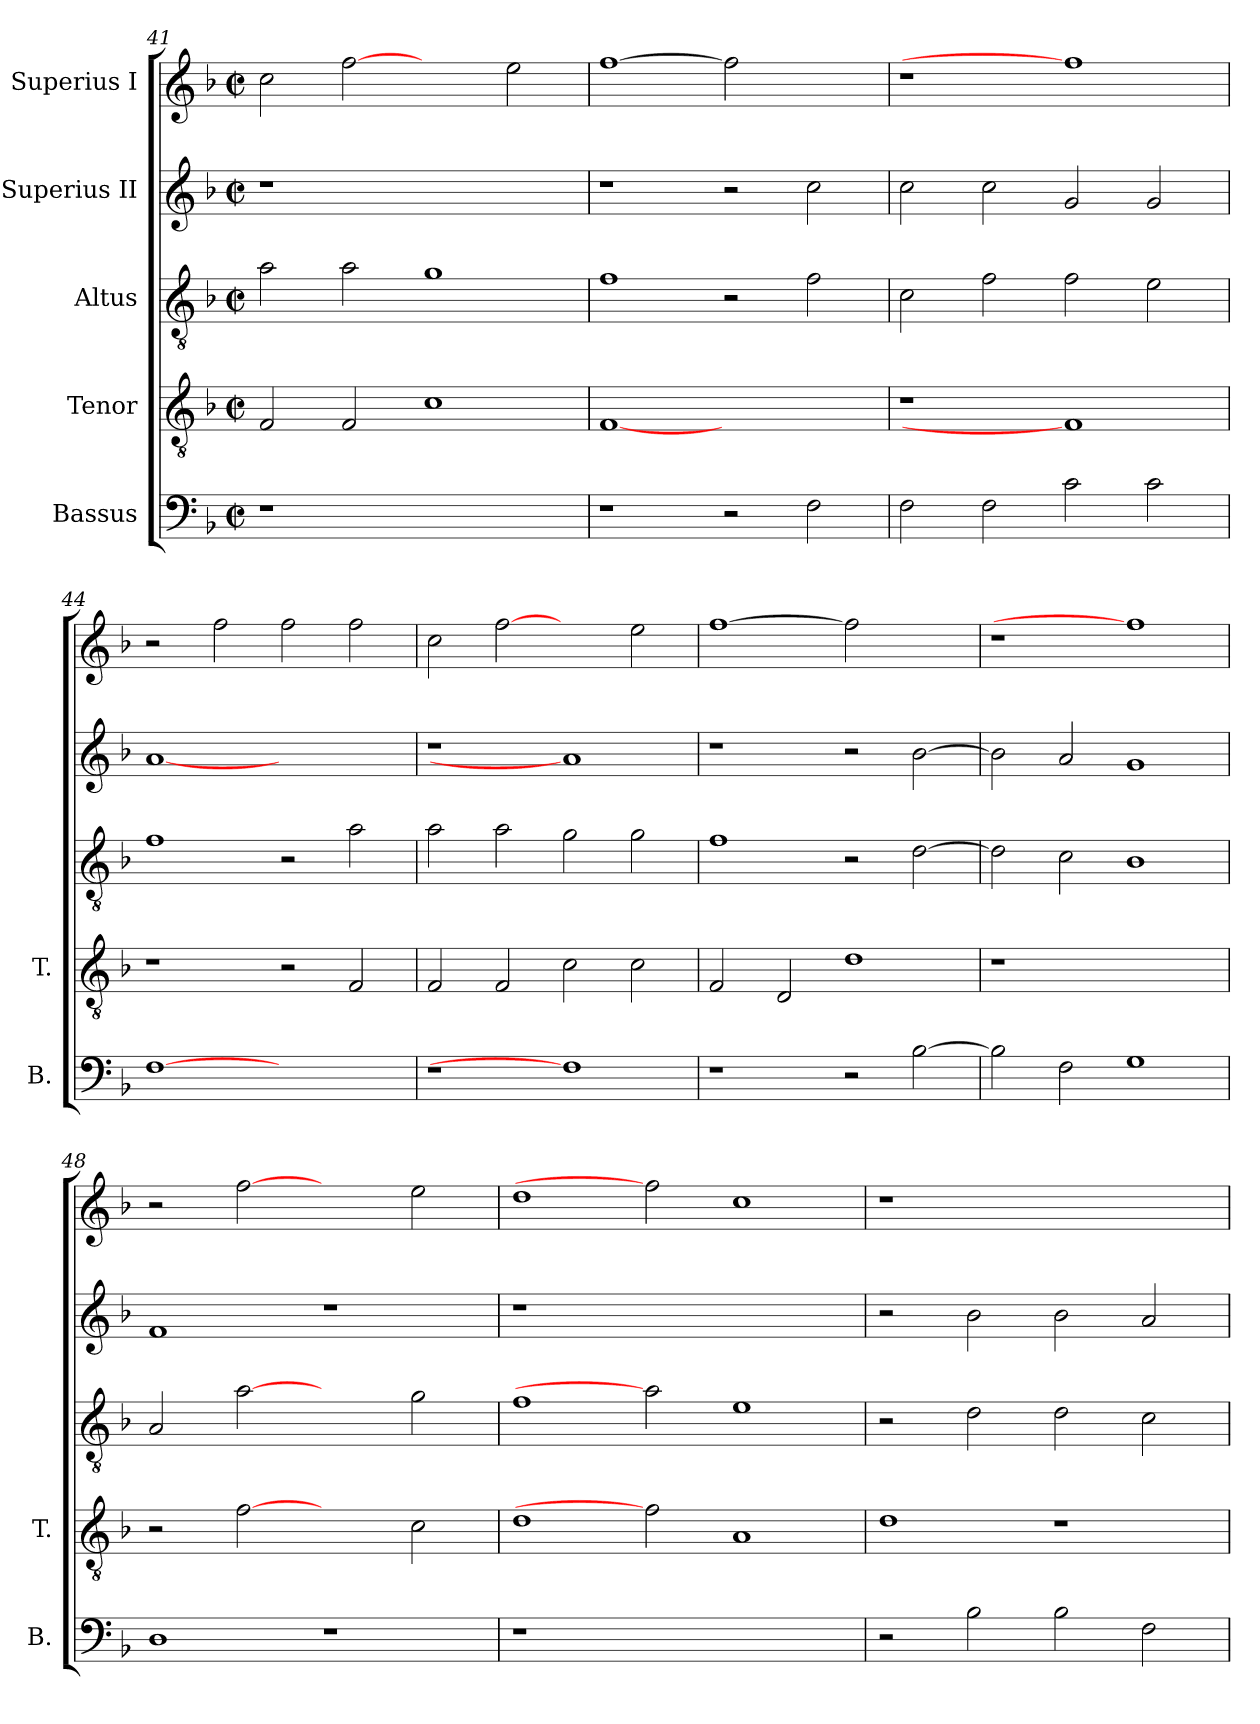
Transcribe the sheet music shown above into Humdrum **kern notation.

**kern	**kern	**kern	**kern	**kern
*part5	*part4	*part3	*part2	*part1
*staff5	*staff4	*staff3	*staff2	*staff1
*I"Bassus	*I"Tenor	*I"Altus	*I"Superius II	*I"Superius I
*I'B.	*I'T.	*	*	*
*clefF4	*clefGv2	*clefGv2	*clefG2	*clefG2
*	*ITrd7c12	*ITrd7c12	*	*
*k[b-]	*k[b-]	*k[b-]	*k[b-]	*k[b-]
*F:	*F:	*F:	*F:	*F:
*M2/2	*M2/2	*M2/2	*M2/2	*M2/2
*met(c|)	*met(c|)	*met(c|)	*met(c|)	*met(c|)
=41	=41	=41	=41	=41
!LO:N:vis=1	!	!	!LO:N:vis=1	!
1r	2FFi/	2Ai\	1r	2cci\
.	2FFi/	2Ai\	.	[2ffi
1ryy	1Ci	1Gi	1ryy	2ryy
.	.	.	.	2eei\
!!LO:PB:g=z
=42	=42	=42	=42	=42
1r	[1FFi	1Fi	1r	[1ffi
2r	1ryy	2r	2r	2ffi]
2Fi\	.	2Fi\	2cci\	2ryy
=43	=43	=43	=43	=43
!	!LO:N:vis=1	!	!	!LO:N:vis=1
2Fi\	1r	2Ci\	2cci\	1r
2Fi\	.	2Fi\	2cci\	.
2ci\	1FFi]	2Fi\	2gi/	1ffi]
2ci\	.	2Ei\	2gi/	.
=44	=44	=44	=44	=44
[1Fi	1r	1Fi	[1ai	2r
.	.	.	.	2ffi\
1ryy	2r	2r	1ryy	2ffi\
.	2FFi/	2Ai\	.	2ffi\
=45	=45	=45	=45	=45
!LO:N:vis=1	!	!	!LO:N:vis=1	!
1r	2FFi/	2Ai\	1r	2cci\
.	2FFi/	2Ai\	.	[2ffi
1Fi]	2Ci\	2Gi\	1ai]	2ryy
.	2Ci\	2Gi\	.	2eei\
=46	=46	=46	=46	=46
1r	2FFi/	1Fi	1r	[1ffi
.	2DDi/	.	.	.
2r	1Di	2r	2r	2ffi]
[>2B-i\	.	[>2Di\	[>2b-i\	2ryy
!!LO:LB:g=z
=47	=47	=47	=47	=47
!	!LO:N:vis=1	!	!	!LO:N:vis=1
2B-i\]	1r	2Di\]	2b-i\]	1r
2Fi\	.	2Ci\	2ai/	.
1Gi	1ryy	1BB-i	1gi	1ffi]
=48	=48	=48	=48	=48
1Di	2r	2AAi/	1fi	2r
.	[2Fi	[2Ai	.	[2ffi
1r	2ryy	2ryy	1r	2ryy
.	2Ci\	2Gi\	.	2eei\
=49	=49	=49	=49	=49
!LO:N:vis=1	!	!	!LO:N:vis=1	!
1r	1Di	1Fi	1r	1ddi
1.ryy	2Fi]	2Ai]	1.ryy	2ffi]
.	1AAi	1Ei	.	1cci
=50	=50	=50	=50	=50
!	!	!	!	!LO:N:vis=1
2r	1Di	2r	2r	1r
2B-i\	.	2Di\	2b-i\	.
2B-i\	1r	2Di\	2b-i\	1ryy
2Fi\	.	2Ci\	2ai/	.
=	=	=	=	=
*-	*-	*-	*-	*-
